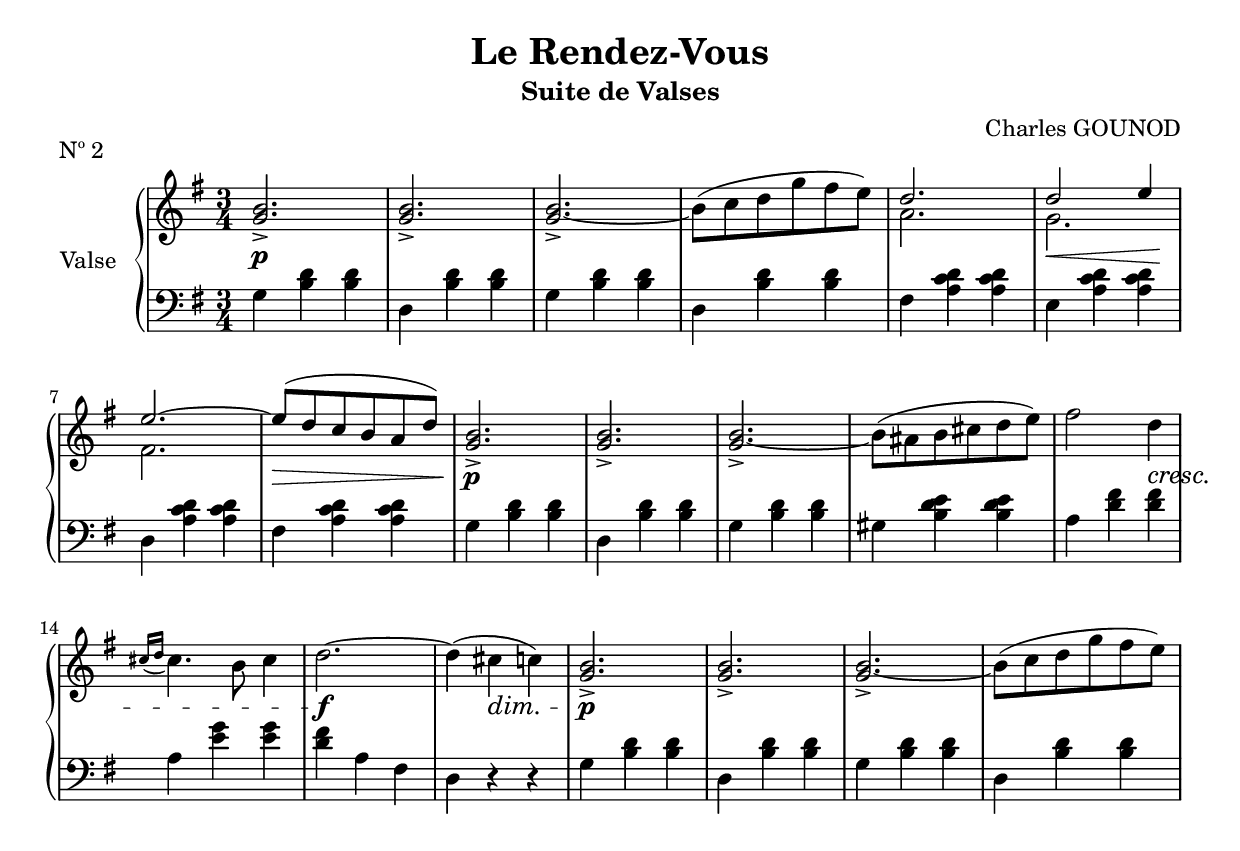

\version "2.19.30"

\paper {
   max-systems-per-page = 6
}

\header {
  title = "Le Rendez-Vous"
  subtitle = "Suite de Valses"
  composer = "Charles GOUNOD"

%  meter = "Tempo di Walz"
  % copyright = \markup \left-align \center-column {
  %   \line {
	 %  	"© 2015 Alberto Simões"}
  % 	\line {
  % 		\epsfile #Y #2 #"cc-by-sa.eps" "Licensed under a Creative Commons Attribution-ShareAlike 4.0 International License."
  % 	}
  % }
  % tagline = \markup \left-align \center-column {
  %   \line { "Thank you to Michael Gerdau, Abraham Lee and Brian Barker for proofreading."}
  % 	\line { "Original document from IMSLP (http://imslp.org)." }
  % 	\line { "Typeset with GNU LilyPond (http://lilypond.org)." }
  % }
}

do = #(make-dynamic-script (markup #:normal-text #:italic "do"))


%\include "intro.ly"
%\include "valse1.ly"


secondValseUpper = \relative c'' {
  \clef treble
  \key g \major
  \time 3/4
  <g b>2._> | q_> | q_> ~ | b8[( c d g fis e)] | 
  <<
    { \voiceOne d2. | d2 e4 | e2. ~ | e8[( d c b a d)]}
    \new Voice {
      \voiceTwo a2. | g | fis2. | s2. 
    }
  >> \oneVoice <g b>2._> | q_> | q_> ~ | b8[( ais b cis d e)] | fis2 d4 |

  % P 1 L 3
  \acciaccatura { cis16[ d] } cis4. b8 cis4 | d2. ~ | d4( cis c!) |
  <g b>2._>|q_>|q_>~|b8[( c d g fis e)] |

}

secondValseLower = \relative c' {
  \clef bass
  \key g \major
  \time 3/4

  % P 1 L 1
  g4 <b d> q|d, <b' d> q|g <b d> q|d, <b' d> q|fis <a c d> q|e <a c d> q|

  % P 1 L 2
  d, <a' c d> q|fis <a c d> q|g <b d> q|d, <b' d> q|g <b d> q|gis <b d e> q|a <d fis> q|

  % P 1 L 3
  a <e' g> q|<d fis> a fis|d r r|g <b d> q|d, <b' d> q|g <b d> q|d, <b' d> q|

}



%%%% DYNAMICS

secondValseDynamics = {
  s2.\p s2. s2. s2. s2. s8\< s2 s8\! 
  s2. s2.\> s2.\p s2. s2. s2. s2
  \set crescendoSpanner = #'text
  \set decrescendoSpanner = #'text
  \set crescendoText = \markup \italic "cresc."
  \set decrescendoText = \markup \italic "dim."
  s4\< s2. s2.\f s4 s4\> s4 s2.\p s2. s2. s2.
}

\score {
  \new PianoStaff <<
    \set PianoStaff.instrumentName = "Valse"
    \new Staff = "upper" \secondValseUpper
    \new Dynamics = "Dynamics_pf" \secondValseDynamics
    \new Staff = "lower" \secondValseLower
  >>
  \layout { 
    \context {
      \Score
      \override SpacingSpanner.base-shortest-duration = #(ly:make-moment 1/12)
    }
    \set Score.doubleRepeatType = #":|.|:"
  }
  \header {
    piece = "Nº 2"
  }
}



\score {
  \new PianoStaff <<
    \new Staff = "upper" {
 %     \introUpper
%      \firstValseUpper
      \secondValseUpper
    }
    \new Dynamics = "Dynamics_pf" {
%      \introDynamics
 %     \firstValseDynamics
 \secondValseDynamics
    }
    \new Staff = "lower" {
%      \introLower
 %     \firstValseLower
      \secondValseLower
    }
  >>
  \midi {
    \tempo 4 = 120
  }
}